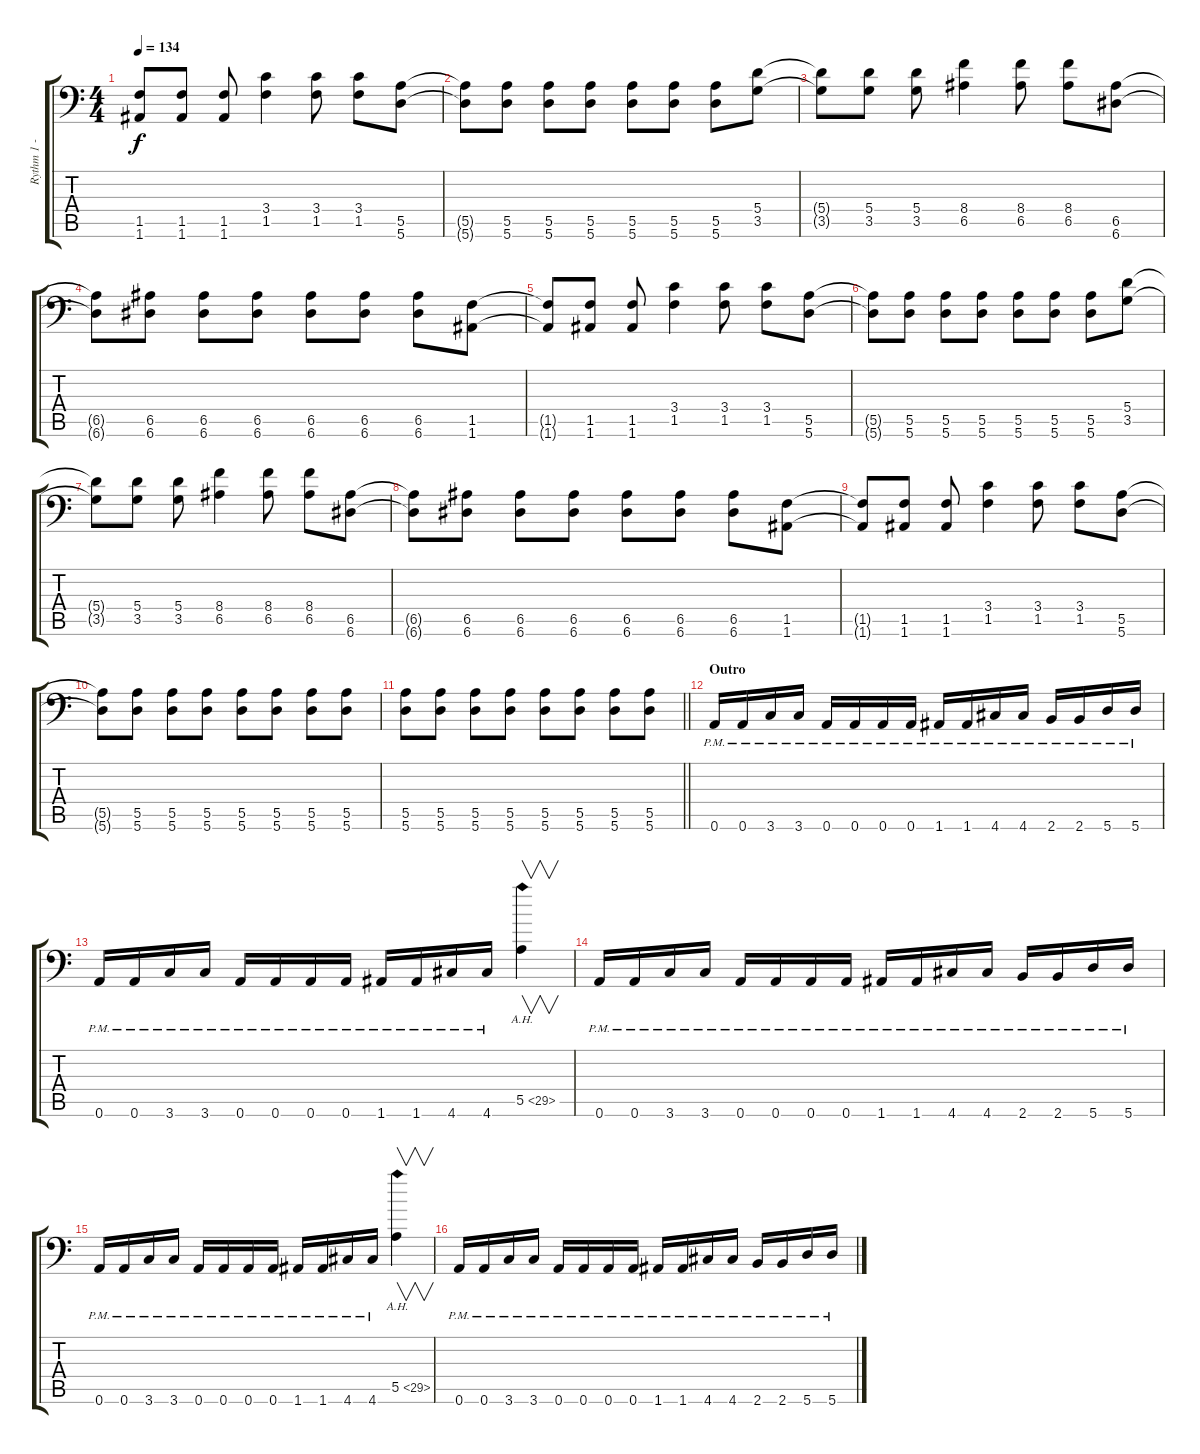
\track ("Rythm 1 - Mick" "Rythm 1 - ") {instrument distortionguitar}
\staff {score tabs}
\tuning (B3 Gb3 D3 A2 E2 A1) {hide}
\ts (4 4)
\tempo 134
\clef f4
\ks c
(1.5{t} 1.6{t}).8{dy f} (1.5 1.6).8 (1.5 1.6).8 (3.4 1.5).4 (3.4 1.5).8 (3.4 1.5).8 (5.5 5.6).8 |
(5.5{t} 5.6{t}).8 (5.5 5.6).8 (5.5 5.6).8 (5.5 5.6).8 (5.5 5.6).8 (5.5 5.6).8 (5.5 5.6).8 (5.4 3.5).8 |
(5.4{t} 3.5{t}).8 (5.4 3.5).8 (5.4 3.5).8 (8.4 6.5).4 (8.4 6.5).8 (8.4 6.5).8 (6.5 6.6).8 |
(6.5{t} 6.6{t}).8 (6.5 6.6).8 (6.5 6.6).8 (6.5 6.6).8 (6.5 6.6).8 (6.5 6.6).8 (6.5 6.6).8 (1.5 1.6).8 |
(1.5{t} 1.6{t}).8 (1.5 1.6).8 (1.5 1.6).8 (3.4 1.5).4 (3.4 1.5).8 (3.4 1.5).8 (5.5 5.6).8 |
(5.5{t} 5.6{t}).8 (5.5 5.6).8 (5.5 5.6).8 (5.5 5.6).8 (5.5 5.6).8 (5.5 5.6).8 (5.5 5.6).8 (5.4 3.5).8 |
(5.4{t} 3.5{t}).8 (5.4 3.5).8 (5.4 3.5).8 (8.4 6.5).4 (8.4 6.5).8 (8.4 6.5).8 (6.5 6.6).8 |
(6.5{t} 6.6{t}).8 (6.5 6.6).8 (6.5 6.6).8 (6.5 6.6).8 (6.5 6.6).8 (6.5 6.6).8 (6.5 6.6).8 (1.5 1.6).8 |
(1.5{t} 1.6{t}).8 (1.5 1.6).8 (1.5 1.6).8 (3.4 1.5).4 (3.4 1.5).8 (3.4 1.5).8 (5.5 5.6).8 |
(5.5{t} 5.6{t}).8 (5.5 5.6).8 (5.5 5.6).8 (5.5 5.6).8 (5.5 5.6).8 (5.5 5.6).8 (5.5 5.6).8 (5.5 5.6).8 |
\barLineRight lightlight
(5.5 5.6).8 (5.5 5.6).8 (5.5 5.6).8 (5.5 5.6).8 (5.5 5.6).8 (5.5 5.6).8 (5.5 5.6).8 (5.5 5.6).8 |
\section ("" "Outro")
0.6{pm}.16 0.6{pm}.16 3.6{pm}.16 3.6{pm}.16 0.6{pm}.16 0.6{pm}.16 0.6{pm}.16 0.6{pm}.16 1.6{pm}.16 1.6{pm}.16 4.6{pm}.16 4.6{pm}.16 2.6{pm}.16 2.6{pm}.16 5.6{pm}.16 5.6{pm}.16 |
0.6{pm}.16 0.6{pm}.16 3.6{pm}.16 3.6{pm}.16 0.6{pm}.16 0.6{pm}.16 0.6{pm}.16 0.6{pm}.16 1.6{pm}.16 1.6{pm}.16 4.6{pm}.16 4.6{pm}.16 5.5{ah 24}.4{v} |
0.6{pm}.16 0.6{pm}.16 3.6{pm}.16 3.6{pm}.16 0.6{pm}.16 0.6{pm}.16 0.6{pm}.16 0.6{pm}.16 1.6{pm}.16 1.6{pm}.16 4.6{pm}.16 4.6{pm}.16 2.6{pm}.16 2.6{pm}.16 5.6{pm}.16 5.6{pm}.16 |
0.6{pm}.16 0.6{pm}.16 3.6{pm}.16 3.6{pm}.16 0.6{pm}.16 0.6{pm}.16 0.6{pm}.16 0.6{pm}.16 1.6{pm}.16 1.6{pm}.16 4.6{pm}.16 4.6{pm}.16 5.5{ah 24}.4{v} |
0.6{pm}.16 0.6{pm}.16 3.6{pm}.16 3.6{pm}.16 0.6{pm}.16 0.6{pm}.16 0.6{pm}.16 0.6{pm}.16 1.6{pm}.16 1.6{pm}.16 4.6{pm}.16 4.6{pm}.16 2.6{pm}.16 2.6{pm}.16 5.6{pm}.16 5.6{pm}.16
